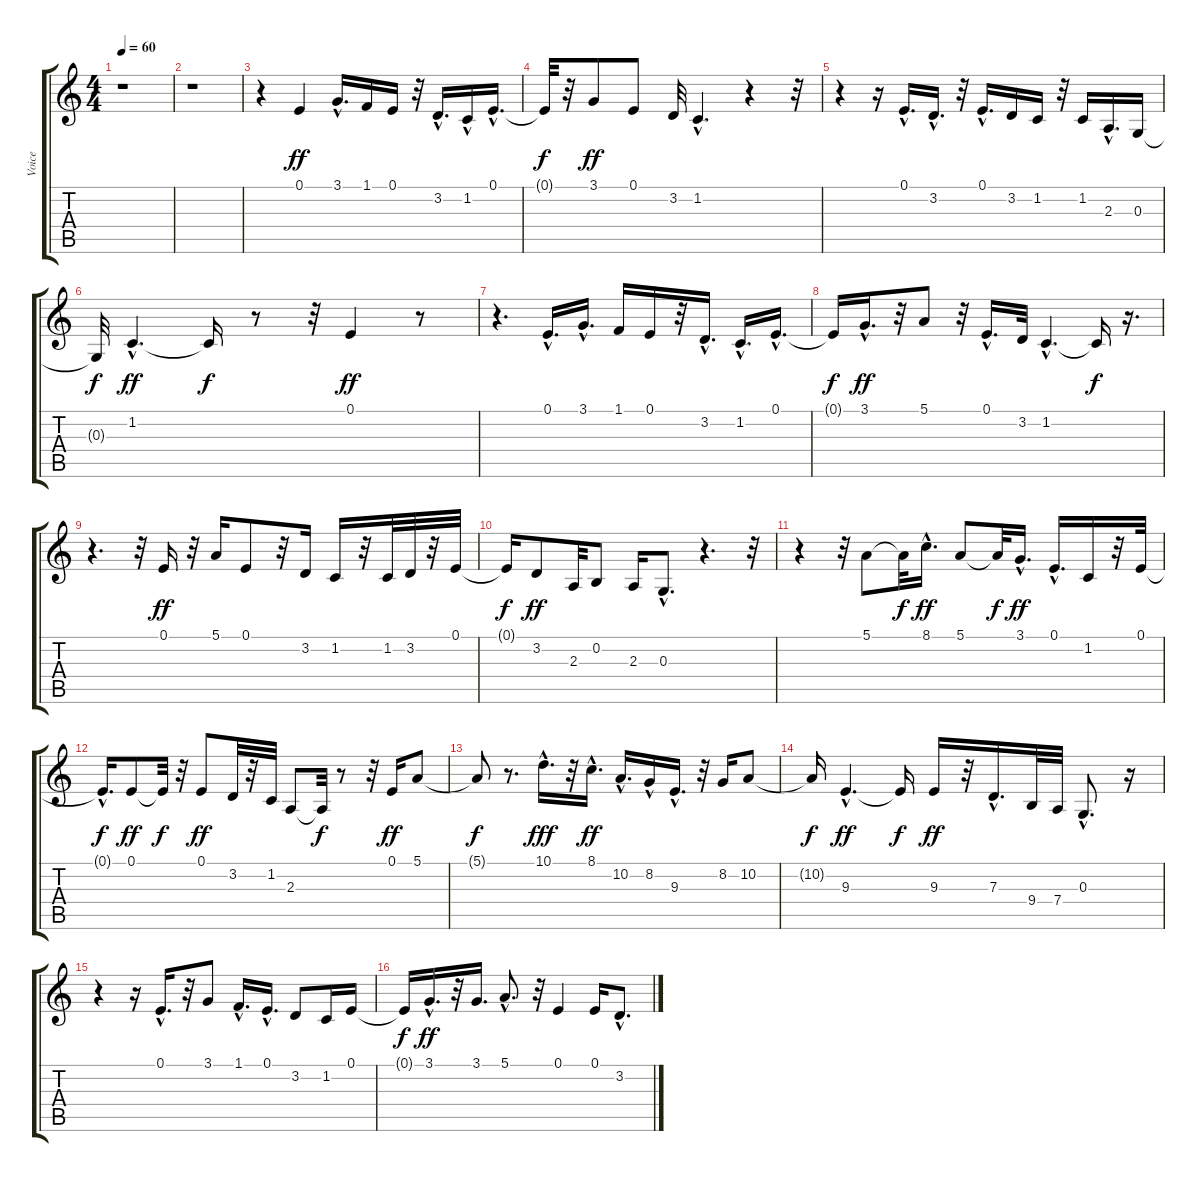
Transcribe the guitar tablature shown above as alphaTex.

\track ("Voice" "Voice") {instrument flute}
\staff {score tabs}
\tuning (E4 B3 G3 D3 A2 E2) {hide}
\ts (4 4)
\tempo 60
\clef g2
\ks c
r.1{dy f} |
r.1 |
r.4 0.1.4{dy ff} 3.1{hac}.16{d} 1.1.16 0.1.16 r.32 3.2{hac}.16{d} 1.2{hac}.16 0.1{hac}.16{d} |
0.1{t}.32{dy f} r.32 3.1.8{dy ff} 0.1.8 3.2.32 1.2{hac}.4{d} r.4 r.32 |
r.4 r.16 0.1{hac}.16{d} 3.2{hac}.16{d} r.32 0.1{hac}.16{d} 3.2.16 1.2.16 r.32 1.2.16 2.3{hac}.16{d} 0.3.16 |
0.3{t}.32{dy f} 1.2{hac}.4{d dy ff} 1.2{t}.16{dy f} r.8 r.32 0.1.4{dy ff} r.8 |
r.4{d} 0.1{hac}.16{d} 3.1{hac}.16{d} 1.1.16 0.1.16 r.32 3.2{hac}.16{d} 1.2{hac}.16{d} 0.1{hac}.16{d} |
0.1{t}.16{dy f} 3.1{hac}.16{d dy ff} r.32 5.1.8 r.32 0.1{hac}.16{d} 3.2.32 1.2{hac}.4{d} 1.2{t}.16{dy f} r.16{d} |
r.4{d} r.32 0.1.16{dy ff} r.32 5.1.16 0.1.8 r.32 3.2.16 1.2.16 r.32 1.2.32 3.2.32 r.32 0.1.32 |
0.1{t}.16{dy f} 3.2.8{dy ff} 2.3.32 0.2.8 2.3.16 0.3{hac}.8{d} r.4{d} r.32 |
r.4 r.32 5.1.8 5.1{t}.32{dy f} 8.1{hac}.16{d dy ff} 5.1.8 5.1{t}.32{dy f} 3.1{hac}.16{d dy ff} 0.1{hac}.16{d} 1.2.16 r.32 0.1.32 |
0.1{hac t}.16{d dy f} 0.1.8{dy ff} 0.1{t}.32{dy f} r.32 0.1.8{dy ff} 3.2.32 r.32 1.2.32 2.3.8 2.3{t}.32{dy f} r.8 r.32 0.1.16{dy ff} 5.1.8 |
5.1{t}.8{dy f} r.8{d} 10.1{hac}.16{d dy fff} r.32 8.1{hac}.16{d dy ff} 10.2{hac}.16{d} 8.2{hac}.16 9.3{hac}.16{d} r.32 8.2.16 10.2.8 |
10.2{t}.16{dy f} 9.3{hac}.4{d dy ff} 9.3{t}.16{dy f} 9.3.16{dy ff} r.32 7.3{hac}.16{d} 9.4.32 7.4.32 0.3{hac}.8{d} r.16 |
r.4 r.16 0.1{hac}.16{d} r.32 3.1.8 1.1{hac}.16{d} 0.1{hac}.16{d} 3.2.8 1.2.16 0.1.16 |
0.1{t}.16{dy f} 3.1{hac}.16{d dy ff} r.32 3.1.16{d} 5.1{hac}.8{d} r.32 0.1.4 0.1.16 3.2{hac}.8{d}
